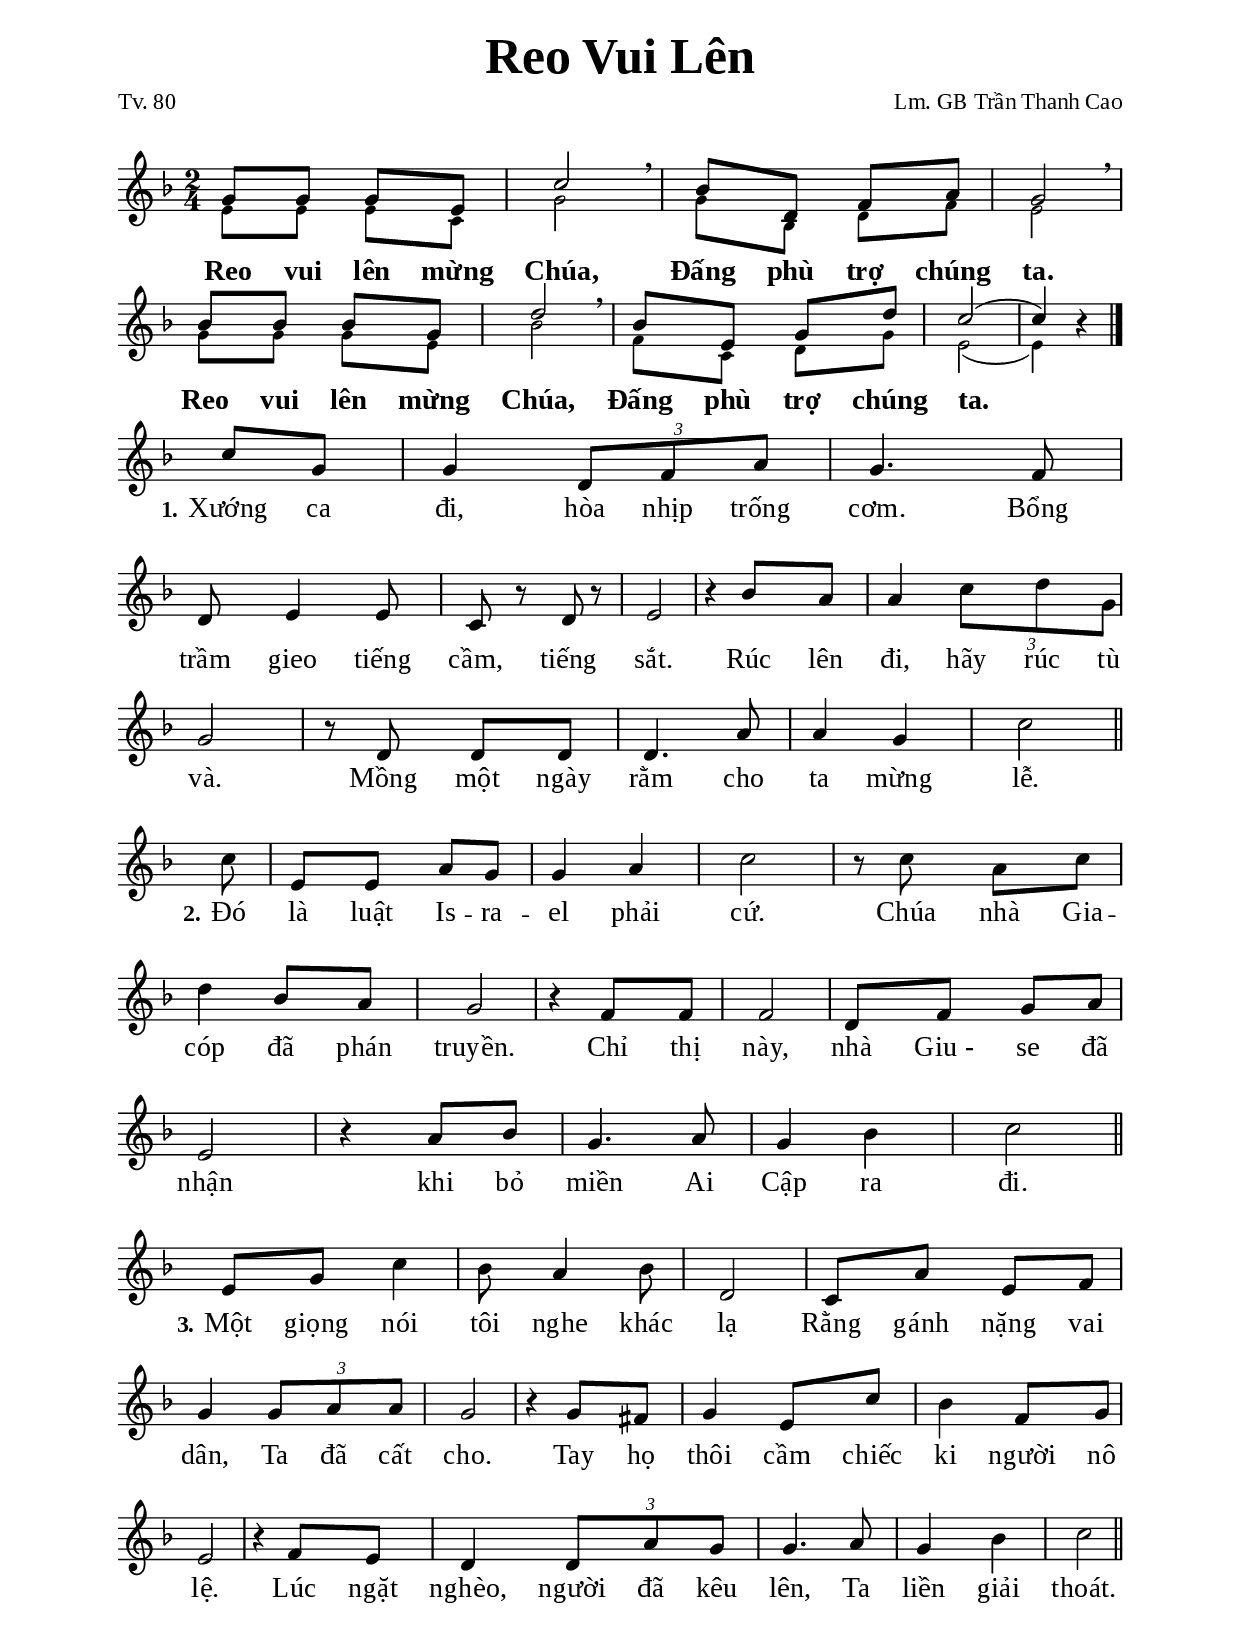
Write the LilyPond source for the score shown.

% Cài đặt chung
\version "2.22.1"
\include "english.ly"

\header {
  title = \markup { \fontsize #3 "Reo Vui Lên" }
  poet = "Tv. 80"
  composer = "Lm. GB Trần Thanh Cao"
  arranger = " "
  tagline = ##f
}

\paper {
  #(set-paper-size "a4")
  top-margin = 10\mm
  bottom-margin = 10\mm
  left-margin = 20\mm
  right-margin = 20\mm
  indent = #0
  #(define fonts
    (make-pango-font-tree
      "Liberation Serif"
      "Liberation Serif"
      "Liberation Serif"
      (/ 20 20)))
  page-count = #1
  system-system-spacing = #'((basic-distance . 13))
  score-system-spacing = #'((basic-distance . 13))
}

% Nhạc điệp khúc
nhacDiepKhucSop = \relative c'' {
  g8 g g e |
  c'2 \breathe |
  bf8 d, f a |
  g2 \breathe |
  bf8 bf bf g |
  d'2 \breathe |
  bf8 e, g d' |
  c2 ( |
  c4) r \bar "|."
}

nhacDiepKhucBas = \relative c' {
  e8 e e c |
  g'2 |
  g8 bf, d f |
  e2 |
  g8 g g e |
  bf'2 |
  f8 c d g |
  e2 ( |
  e4) r
}

% Nhạc phiên khúc
nhacPhienKhucMot = \relative c'' {
  \partial 4 c8 g |
  g4 \tuplet 3/2 { d8 f a } |
  g4. f8 |
  d e4 e8 |
  c r d r |
  e2 |
  r4 bf'8 a |
  a4 \tuplet 3/2 { c8 d g, } |
  g2 |
  r8 d d d |
  d4. a'8 |
  a4 g |
  c2 \bar "||"
}

nhacPhienKhucHai = \relative c'' {
  \partial 8 c8 |
  e, e a g |
  g4 a |
  c2 |
  r8 c a c |
  d4 bf8 a |
  g2 |
  r4 f8 f |
  f2 |
  d8 f g a |
  e2 |
  r4 a8 bf |
  g4. a8 |
  g4 bf |
  c2 \bar "||"
}

nhacPhienKhucBa = \relative c' {
  e8 g c4 |
  bf8 a4 bf8 |
  d,2 |
  c8 a' e f |
  g4 \tuplet 3/2 { g8 a a } |
  g2 |
  r4 g8 fs |
  g4 e8 c' |
  bf4 f8 g |
  e2 |
  r4 f8 e |
  d4 \tuplet 3/2 { d8 a' g } |
  g4. a8 |
  g4 bf |
  c2 \bar "||"
}

% Lời điệp khúc
loiDiepKhuc = \lyricmode {
  Reo vui lên mừng Chúa, Đấng phù trợ chúng ta.
  Reo vui lên mừng Chúa, Đấng phù trợ chúng ta.
}

% Lời phiên khúc
loiPhienKhucMot = \lyricmode {
  \set stanza = #"1."
  Xướng ca đi, hòa nhịp trống cơm.
  Bổng trầm gieo tiếng cầm, tiếng sắt.
  Rúc lên đi, hãy rúc tù và.
  Mồng một ngày rằm cho ta mừng lễ.
}

loiPhienKhucHai = \lyricmode {
  \set stanza = #"2."
  Đó là luật Is -- ra -- el phải cứ.
  Chúa nhà Gia -- cóp đã phán truyền.
  Chỉ thị này, nhà "Giu -" se đã nhận
  khi bỏ miền Ai Cập ra đi.
}

loiPhienKhucBa = \lyricmode {
  \set stanza = #"3."
  Một giọng nói tôi nghe khác lạ
  Rằng gánh nặng vai dân, Ta đã cất cho.
  Tay họ thôi cầm chiếc ki người nô lệ.
  Lúc ngặt nghèo, người đã kêu lên, Ta liền giải thoát.
}


% Dàn trang
\score {
  \new ChoirStaff <<
    \new Staff = diepKhuc \with {
        \consists "Merge_rests_engraver"
        %\magnifyStaff #(magstep +1)
      }
      <<
      \new Voice = beSop {
        \voiceOne \key f \major \time 2/4 \nhacDiepKhucSop
      }
      \new Voice = beBas {
        \override NoteHead.font-size = #-2
        \voiceTwo \key f \major \time 2/4 \nhacDiepKhucBas
      }
    >>
    \new Lyrics \lyricsto beSop \loiDiepKhuc
  >>
  \layout {
    \override Lyrics.LyricText.font-series = #'bold
    \override Lyrics.LyricText.font-size = #+2
    \override Lyrics.LyricSpace.minimum-distance = #3
    \override Score.BarNumber.break-visibility = ##(#f #f #f)
    \override Score.SpacingSpanner.uniform-stretching = ##t
  }
}

\score {
  \new ChoirStaff <<
    \new Staff = phienKhuc \with {
        %\magnifyStaff #(magstep +1)
      }
      <<
      \new Voice = beSop {
        \key f \major \time 2/4 \nhacPhienKhucMot
      }
    >>
    \new Lyrics \lyricsto beSop \loiPhienKhucMot
  >>
  \layout {
    \override Staff.TimeSignature.transparent = ##t
    \override Lyrics.LyricText.font-size = #+2
    \override Lyrics.LyricSpace.minimum-distance = #3.5
    \override Score.BarNumber.break-visibility = ##(#f #f #f)
    \override Score.SpacingSpanner.uniform-stretching = ##t
  }
}

\score {
  \new ChoirStaff <<
    \new Staff = phienKhuc \with {
        %\magnifyStaff #(magstep +1)
      }
      <<
      \new Voice = beSop {
        \key f \major \time 2/4 \nhacPhienKhucHai
      }
    >>
    \new Lyrics \lyricsto beSop \loiPhienKhucHai
  >>
  \layout {
    \override Staff.TimeSignature.transparent = ##t
    \override Lyrics.LyricText.font-size = #+2
    \override Lyrics.LyricSpace.minimum-distance = #4
    \override Score.BarNumber.break-visibility = ##(#f #f #f)
    \override Score.SpacingSpanner.uniform-stretching = ##t
  }
}

\score {
  \new ChoirStaff <<
    \new Staff = phienKhuc \with {
        %\magnifyStaff #(magstep +1)
      }
      <<
      \new Voice = beSop {
        \key f \major \time 2/4 \nhacPhienKhucBa
      }
    >>
    \new Lyrics \lyricsto beSop \loiPhienKhucBa
  >>
  \layout {
    \override Staff.TimeSignature.transparent = ##t
    \override Lyrics.LyricText.font-size = #+2
    \override Lyrics.LyricSpace.minimum-distance = #3
    \override Score.BarNumber.break-visibility = ##(#f #f #f)
    \override Score.SpacingSpanner.uniform-stretching = ##t
  }
}
